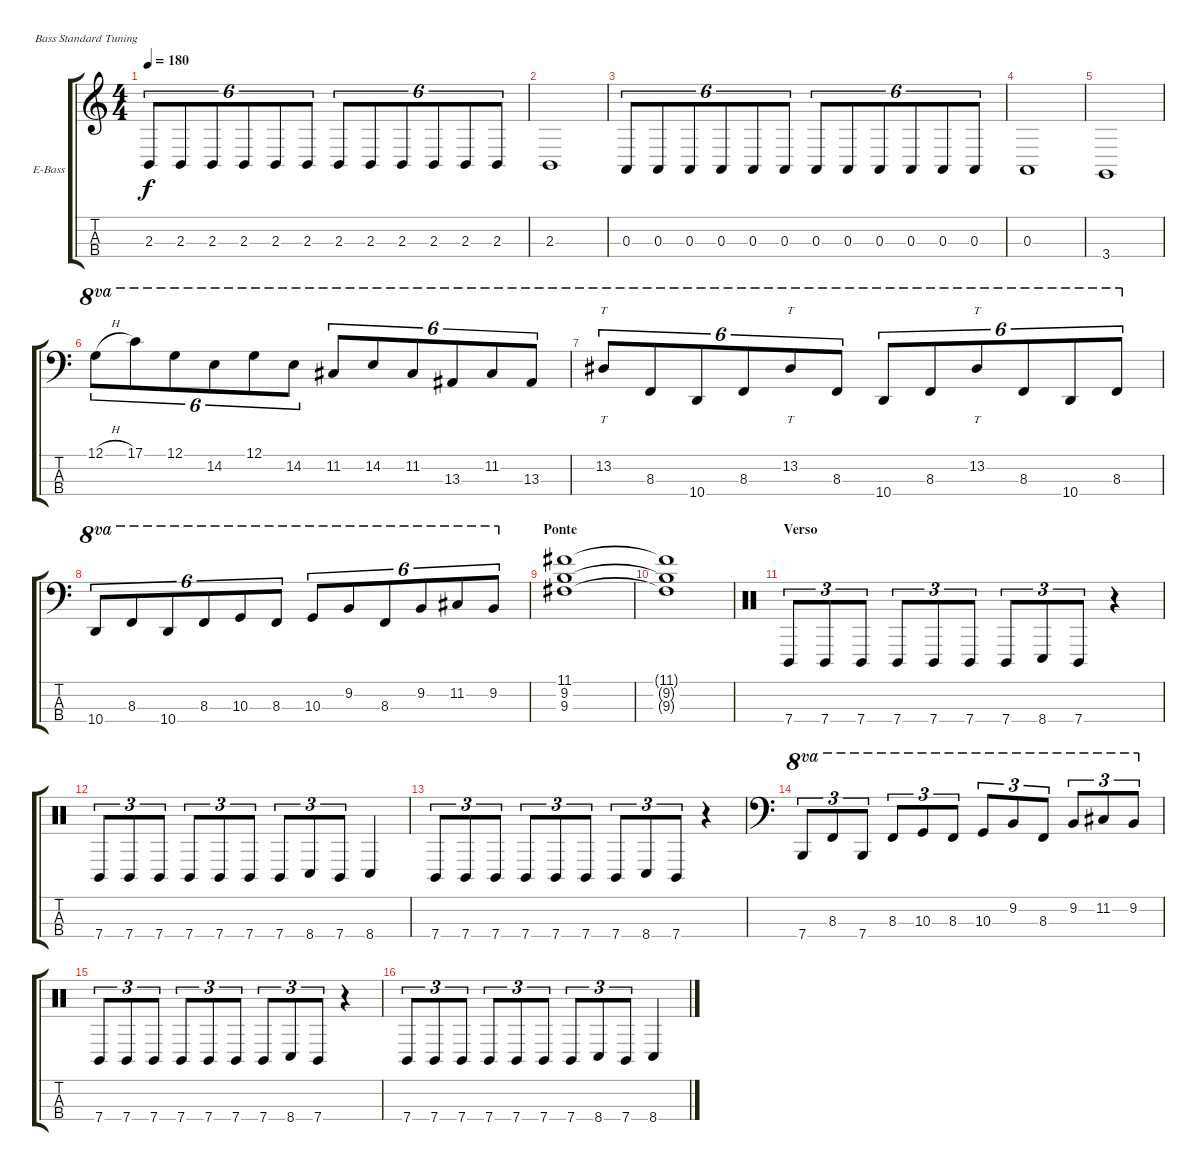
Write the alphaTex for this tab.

\defaultSystemsLayout 4
\bracketExtendMode groupsimilarinstruments
\firstSystemTrackNameOrientation horizontal
\otherSystemsTrackNameOrientation horizontal
\track ("Electric Bass" "E-Bass") {instrument electricbassfinger}
\staff {score tabs}
\tuning (G2 D2 A1 E1)
\ts (4 4)
\tempo 180
\clef g2
\ks c
2.3.8{tu (6 4) dy f} 2.3.8{tu (6 4)} 2.3.8{tu (6 4)} 2.3.8{tu (6 4)} 2.3.8{tu (6 4)} 2.3.8{tu (6 4)} 2.3.8{tu (6 4)} 2.3.8{tu (6 4)} 2.3.8{tu (6 4)} 2.3.8{tu (6 4)} 2.3.8{tu (6 4)} 2.3.8{tu (6 4)} |
2.3.1 |
0.3.8{tu (6 4)} 0.3.8{tu (6 4)} 0.3.8{tu (6 4)} 0.3.8{tu (6 4)} 0.3.8{tu (6 4)} 0.3.8{tu (6 4)} 0.3.8{tu (6 4)} 0.3.8{tu (6 4)} 0.3.8{tu (6 4)} 0.3.8{tu (6 4)} 0.3.8{tu (6 4)} 0.3.8{tu (6 4)} |
0.3.1 |
3.4.1 |
\clef f4
12.1{h}.8{tu (6 4) ot 8va} 17.1.8{tu (6 4) ot 8va} 12.1.8{tu (6 4) ot 8va} 14.2.8{tu (6 4) ot 8va} 12.1.8{tu (6 4) ot 8va} 14.2.8{tu (6 4) ot 8va} 11.2.8{tu (6 4) ot 8va} 14.2.8{tu (6 4) ot 8va} 11.2.8{tu (6 4) ot 8va} 13.3.8{tu (6 4) ot 8va} 11.2.8{tu (6 4) ot 8va} 13.3.8{tu (6 4) ot 8va} |
13.2.8{tt tu (6 4) ot 8va} 8.3.8{tu (6 4) ot 8va} 10.4.8{tu (6 4) ot 8va} 8.3.8{tu (6 4) ot 8va} 13.2.8{tt tu (6 4) ot 8va} 8.3.8{tu (6 4) ot 8va} 10.4.8{tu (6 4) ot 8va} 8.3.8{tu (6 4) ot 8va} 13.2.8{tt tu (6 4) ot 8va} 8.3.8{tu (6 4) ot 8va} 10.4.8{tu (6 4) ot 8va} 8.3.8{tu (6 4) ot 8va} |
10.4.8{tu (6 4) ot 8va} 8.3.8{tu (6 4) ot 8va} 10.4.8{tu (6 4) ot 8va} 8.3.8{tu (6 4) ot 8va} 10.3.8{tu (6 4) ot 8va} 8.3.8{tu (6 4) ot 8va} 10.3.8{tu (6 4) ot 8va} 9.2.8{tu (6 4) ot 8va} 8.3.8{tu (6 4) ot 8va} 9.2.8{tu (6 4) ot 8va} 11.2.8{tu (6 4) ot 8va} 9.2.8{tu (6 4) ot 8va} |
\section ("" "Ponte")
(9.3 9.2 11.1).1 |
(9.3{t} 9.2{t} 11.1{t}).1 |
\section ("" "Verso")
\clef neutral
7.4.8{tu (3 2)} 7.4.8{tu (3 2)} 7.4.8{tu (3 2)} 7.4.8{tu (3 2)} 7.4.8{tu (3 2)} 7.4.8{tu (3 2)} 7.4.8{tu (3 2)} 8.4.8{tu (3 2)} 7.4.8{tu (3 2)} r.4 |
7.4.8{tu (3 2)} 7.4.8{tu (3 2)} 7.4.8{tu (3 2)} 7.4.8{tu (3 2)} 7.4.8{tu (3 2)} 7.4.8{tu (3 2)} 7.4.8{tu (3 2)} 8.4.8{tu (3 2)} 7.4.8{tu (3 2)} 8.4.4 |
7.4.8{tu (3 2)} 7.4.8{tu (3 2)} 7.4.8{tu (3 2)} 7.4.8{tu (3 2)} 7.4.8{tu (3 2)} 7.4.8{tu (3 2)} 7.4.8{tu (3 2)} 8.4.8{tu (3 2)} 7.4.8{tu (3 2)} r.4 |
\clef f4
7.4.8{tu (3 2) ot 8va} 8.3.8{tu (3 2) ot 8va} 7.4.8{tu (3 2) ot 8va} 8.3.8{tu (3 2) ot 8va} 10.3.8{tu (3 2) ot 8va} 8.3.8{tu (3 2) ot 8va} 10.3.8{tu (3 2) ot 8va} 9.2.8{tu (3 2) ot 8va} 8.3.8{tu (3 2) ot 8va} 9.2.8{tu (3 2) ot 8va} 11.2.8{tu (3 2) ot 8va} 9.2.8{tu (3 2) ot 8va} |
\clef neutral
7.4.8{tu (3 2)} 7.4.8{tu (3 2)} 7.4.8{tu (3 2)} 7.4.8{tu (3 2)} 7.4.8{tu (3 2)} 7.4.8{tu (3 2)} 7.4.8{tu (3 2)} 8.4.8{tu (3 2)} 7.4.8{tu (3 2)} r.4 |
7.4.8{tu (3 2)} 7.4.8{tu (3 2)} 7.4.8{tu (3 2)} 7.4.8{tu (3 2)} 7.4.8{tu (3 2)} 7.4.8{tu (3 2)} 7.4.8{tu (3 2)} 8.4.8{tu (3 2)} 7.4.8{tu (3 2)} 8.4.4
